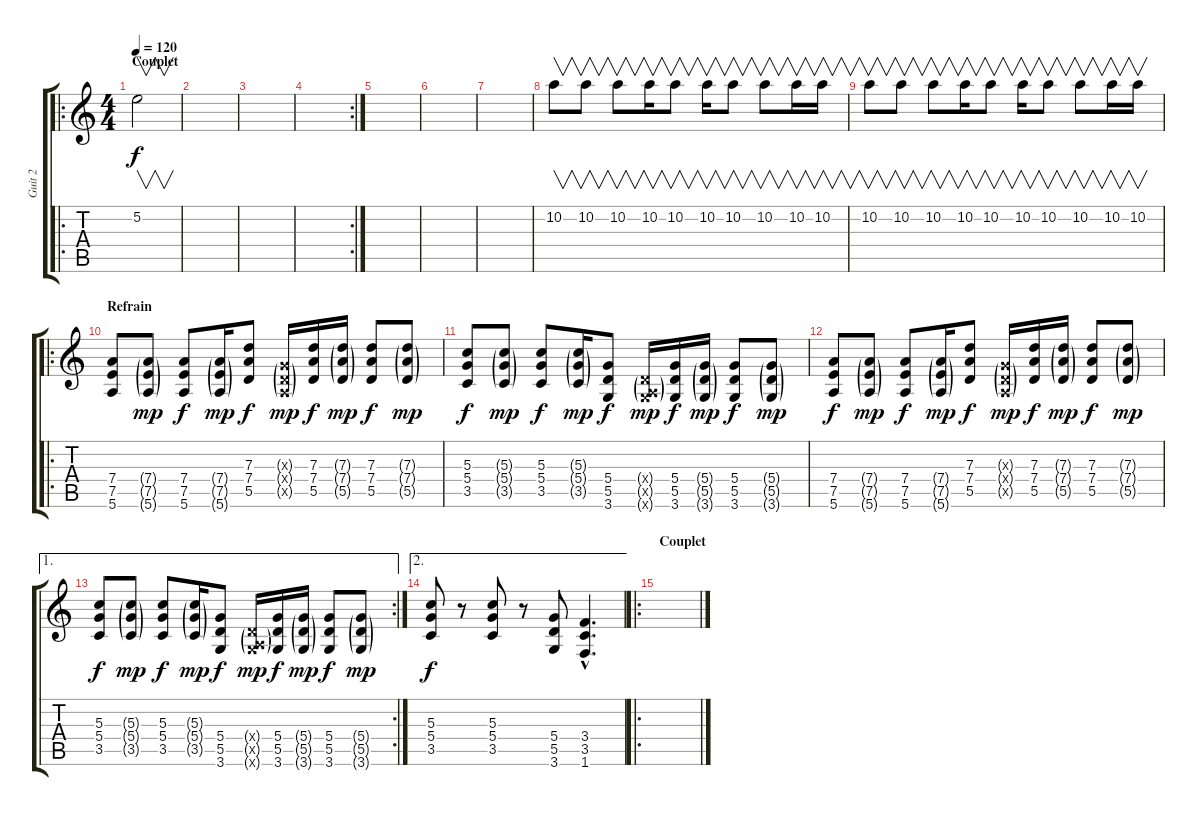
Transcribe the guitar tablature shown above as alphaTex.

\track ("Guit 2" "Guit 2") {instrument overdrivenguitar}
\staff {score tabs}
\tuning (E4 B3 G3 D3 A2 E2) {hide}
\ro
\ts (4 4)
\section ("" "Couplet")
\tempo 120
\clef g2
\ks c
5.2.2{v dy f volume 3} |
|
|
\rc 2
|
|
|
|
10.2.8{v volume 12} 10.2.8{v} 10.2.8{v} 10.2.16{v} 10.2.8{v} 10.2.16{v} 10.2.8{v} 10.2.8{v} 10.2.16{v} 10.2.16{v} |
10.2.8{v} 10.2.8{v} 10.2.8{v} 10.2.16{v} 10.2.8{v} 10.2.16{v} 10.2.8{v} 10.2.8{v} 10.2.16{v} 10.2.16{v} |
\ro
\section ("" "Refrain")
(7.4 7.5 5.6).8{volume 16 instrument overdrivenguitar} (7.4{g} 7.5{g} 5.6{g}).8{dy mp} (7.4 7.5 5.6).8{dy f} (7.4{g} 7.5{g} 5.6{g}).16{dy mp} (7.3 7.4 5.5).8{dy f} (0.3{g x} 0.4{g x} 0.5{g x}).16{dy mp} (7.3 7.4 5.5).16{dy f} (7.3{g} 7.4{g} 5.5{g}).16{dy mp} (7.3 7.4 5.5).8{dy f} (7.3{g} 7.4{g} 5.5{g}).8{dy mp} |
(5.3 5.4 3.5).8{dy f instrument overdrivenguitar} (5.3{g} 5.4{g} 3.5{g}).8{dy mp} (5.3 5.4 3.5).8{dy f} (5.3{g} 5.4{g} 3.5{g}).16{dy mp} (5.4 5.5 3.6).8{dy f} (0.4{g x} 0.5{g x} 3.6{g x}).16{dy mp} (5.4 5.5 3.6).16{dy f} (5.4{g} 5.5{g} 3.6{g}).16{dy mp} (5.4 5.5 3.6).8{dy f} (5.4{g} 5.5{g} 3.6{g}).8{dy mp} |
(7.4 7.5 5.6).8{dy f instrument overdrivenguitar} (7.4{g} 7.5{g} 5.6{g}).8{dy mp} (7.4 7.5 5.6).8{dy f} (7.4{g} 7.5{g} 5.6{g}).16{dy mp} (7.3 7.4 5.5).8{dy f} (0.3{g x} 0.4{g x} 0.5{g x}).16{dy mp} (7.3 7.4 5.5).16{dy f} (7.3{g} 7.4{g} 5.5{g}).16{dy mp} (7.3 7.4 5.5).8{dy f} (7.3{g} 7.4{g} 5.5{g}).8{dy mp} |
\ae 1
\rc 2
(5.3 5.4 3.5).8{dy f instrument overdrivenguitar} (5.3{g} 5.4{g} 3.5{g}).8{dy mp} (5.3 5.4 3.5).8{dy f} (5.3{g} 5.4{g} 3.5{g}).16{dy mp} (5.4 5.5 3.6).8{dy f} (0.4{g x} 0.5{g x} 3.6{g x}).16{dy mp} (5.4 5.5 3.6).16{dy f} (5.4{g} 5.5{g} 3.6{g}).16{dy mp} (5.4 5.5 3.6).8{dy f} (5.4{g} 5.5{g} 3.6{g}).8{dy mp} |
\ae 2
(5.3 5.4 3.5).8{dy f instrument overdrivenguitar} r.8 (5.3 5.4 3.5).8 r.8 (5.4 5.5 3.6).8 (3.4{hac} 3.5{hac} 1.6{hac}).4{d} |
\ro
\section ("" "Couplet")
